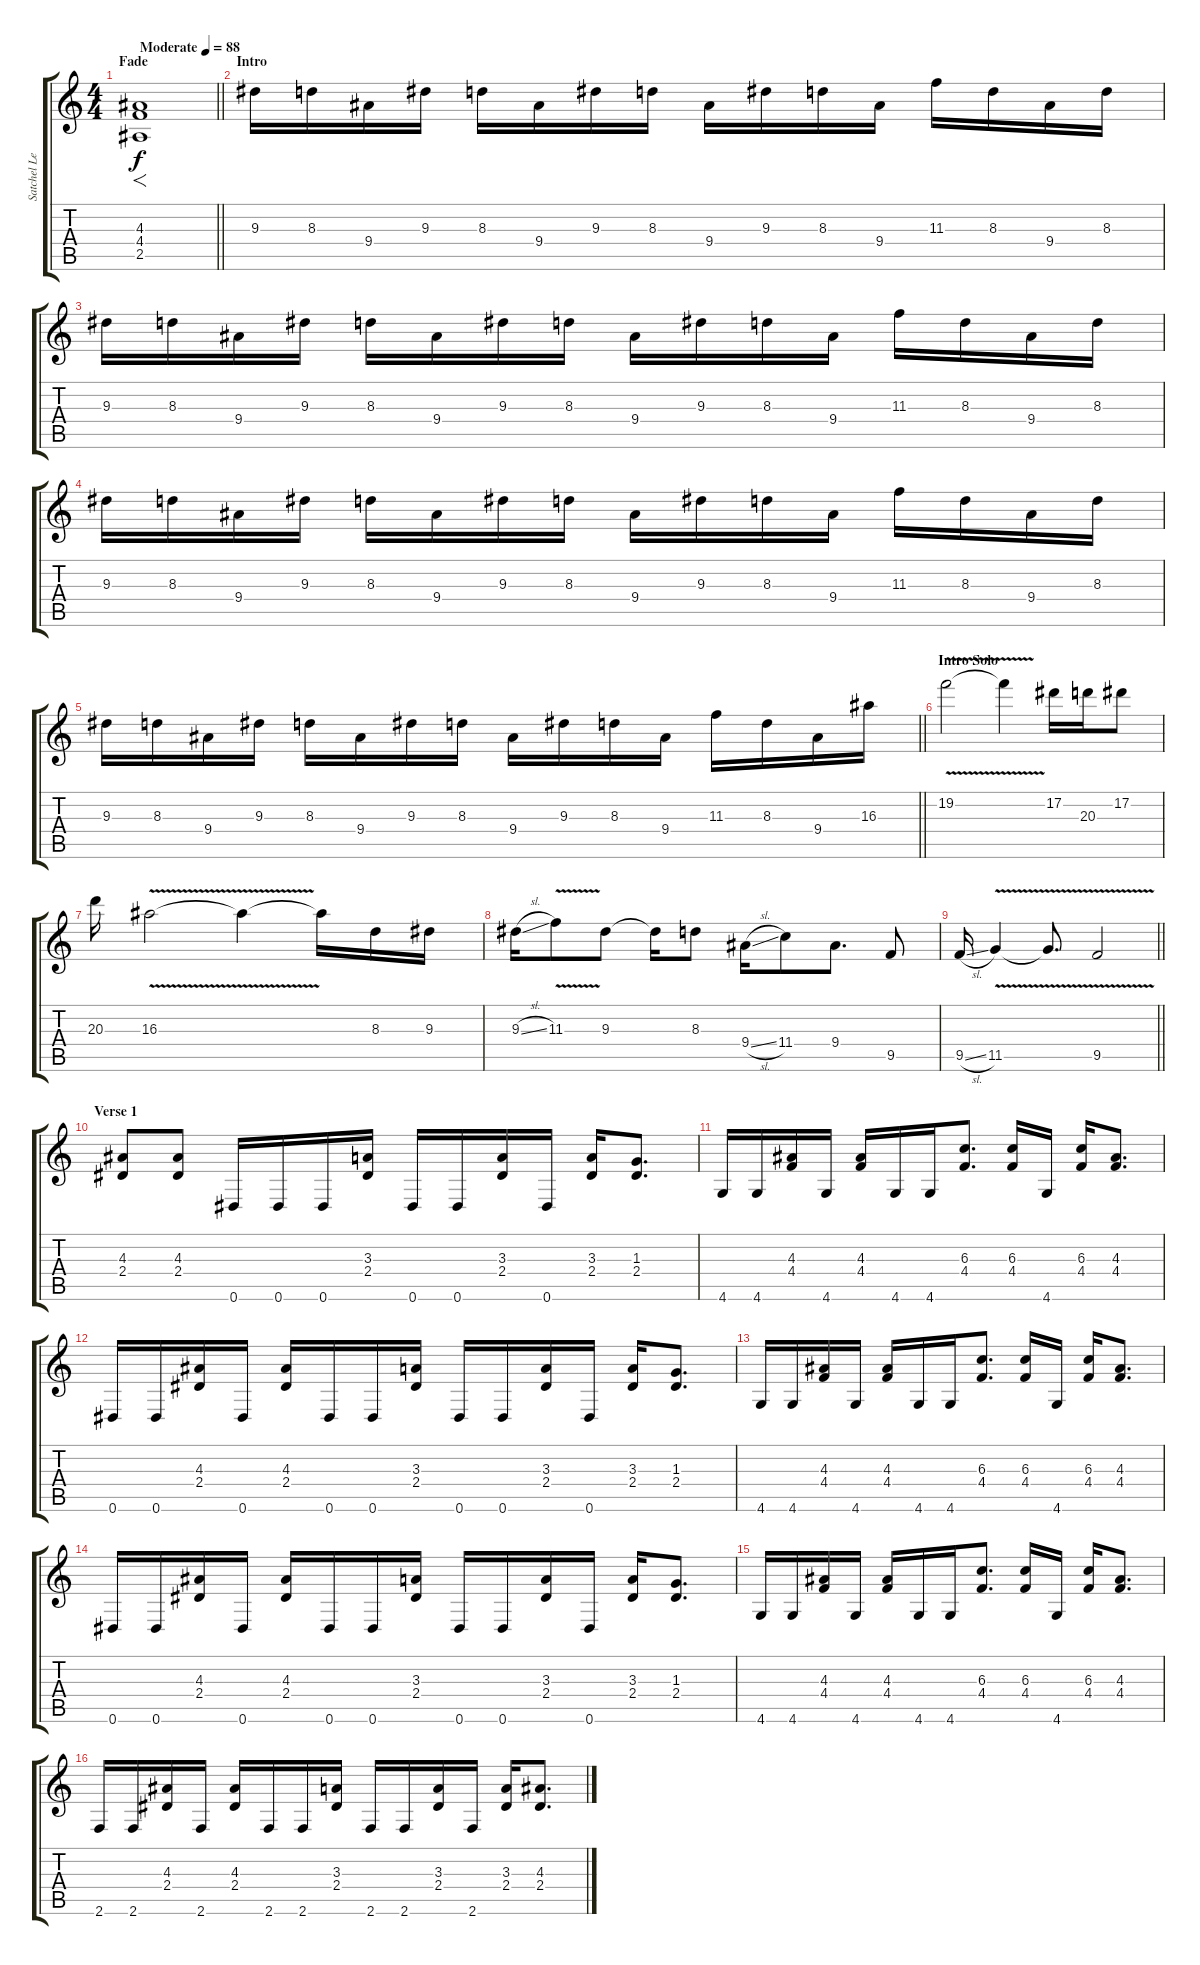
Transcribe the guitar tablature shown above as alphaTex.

\track ("Satchel Lead" "Satchel Le") {instrument distortionguitar}
\staff {score tabs}
\tuning (Eb4 Bb3 Gb3 Db3 Ab2 Eb2) {hide}
\ts (4 4)
\section ("" "Fade")
\tempo (88 "Moderate")
\clef g2
\barLineRight lightlight
\ks c
(4.3 4.4 2.5).1{f dy f instrument distortionguitar} |
\section ("" "Intro")
9.3.16 8.3.16 9.4.16 9.3.16 8.3.16 9.4.16 9.3.16 8.3.16 9.4.16 9.3.16 8.3.16 9.4.16 11.3.16 8.3.16 9.4.16 8.3.16 |
9.3.16 8.3.16 9.4.16 9.3.16 8.3.16 9.4.16 9.3.16 8.3.16 9.4.16 9.3.16 8.3.16 9.4.16 11.3.16 8.3.16 9.4.16 8.3.16 |
9.3.16 8.3.16 9.4.16 9.3.16 8.3.16 9.4.16 9.3.16 8.3.16 9.4.16 9.3.16 8.3.16 9.4.16 11.3.16 8.3.16 9.4.16 8.3.16 |
\barLineRight lightlight
9.3.16 8.3.16 9.4.16 9.3.16 8.3.16 9.4.16 9.3.16 8.3.16 9.4.16 9.3.16 8.3.16 9.4.16 11.3.16 8.3.16 9.4.16 16.3.16 |
\section ("" "Intro Solo")
19.2{v}.2 19.2{t}.4 17.2.16 20.3.16 17.2.8 |
20.3.16 16.3{v}.2 16.3{t}.4 16.3{t}.16 8.3.16 9.3.16 |
9.3{sl}.16 11.3{v}.8 9.3.8 9.3{t}.16 8.3.8 9.4{sl}.16 11.4.8 9.4.8{d} 9.5.8 |
\barLineRight lightlight
9.5{sl}.16 11.5{v}.4 11.5{t}.8{d} 9.5{v}.2 |
\section ("" "Verse 1")
(4.3 2.4).8{volume 13} (4.3 2.4).8 0.6.16 0.6.16 0.6.16 (3.3 2.4).16 0.6.16 0.6.16 (3.3 2.4).16 0.6.16 (3.3 2.4).16 (1.3 2.4).8{d} |
4.6.16 4.6.16 (4.3 4.4).16 4.6.16 (4.3 4.4).16 4.6.16 4.6.16 (6.3 4.4).8{d} (6.3 4.4).16 4.6.16 (6.3 4.4).16 (4.3 4.4).8{d} |
0.6.16 0.6.16 (4.3 2.4).16 0.6.16 (4.3 2.4).16 0.6.16 0.6.16 (3.3 2.4).16 0.6.16 0.6.16 (3.3 2.4).16 0.6.16 (3.3 2.4).16 (1.3 2.4).8{d} |
4.6.16 4.6.16 (4.3 4.4).16 4.6.16 (4.3 4.4).16 4.6.16 4.6.16 (6.3 4.4).8{d} (6.3 4.4).16 4.6.16 (6.3 4.4).16 (4.3 4.4).8{d} |
0.6.16 0.6.16 (4.3 2.4).16 0.6.16 (4.3 2.4).16 0.6.16 0.6.16 (3.3 2.4).16 0.6.16 0.6.16 (3.3 2.4).16 0.6.16 (3.3 2.4).16 (1.3 2.4).8{d} |
4.6.16 4.6.16 (4.3 4.4).16 4.6.16 (4.3 4.4).16 4.6.16 4.6.16 (6.3 4.4).8{d} (6.3 4.4).16 4.6.16 (6.3 4.4).16 (4.3 4.4).8{d} |
2.6.16 2.6.16 (4.3 2.4).16 2.6.16 (4.3 2.4).16 2.6.16 2.6.16 (3.3 2.4).16 2.6.16 2.6.16 (3.3 2.4).16 2.6.16 (3.3 2.4).16 (4.3 2.4).8{d}
